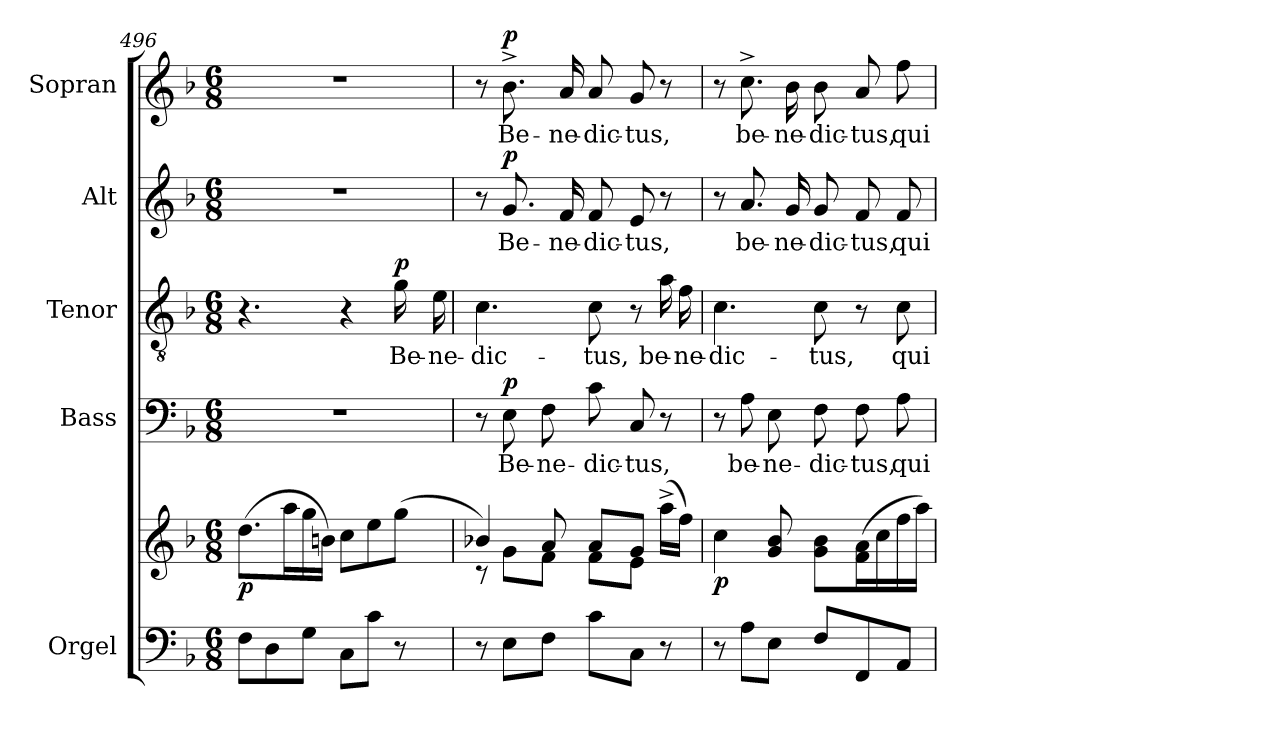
**kern	**kern	**dynam	**kern	**text	**dynam	**kern	**text	**dynam	**kern	**text	**dynam	**kern	**text	**dynam
*part5	*part5	*part5	*part4	*part4	*part4	*part3	*part3	*part3	*part2	*part2	*part2	*part1	*part1	*part1
*staff6	*staff5	*staff5/6	*staff4	*staff4	*staff4	*staff3	*staff3	*staff3	*staff2	*staff2	*staff2	*staff1	*staff1	*staff1
*I"Orgel	*	*	*I"Bass	*	*	*I"Tenor	*	*	*I"Alt	*	*	*I"Sopran	*	*
*I'Org.	*	*	*I'B.	*	*	*I'T.	*	*	*I'A.	*	*	*I'S.	*	*
*clefF4	*clefG2	*	*clefF4	*	*	*clefGv2	*	*	*clefG2	*	*	*clefG2	*	*
*k[b-]	*k[b-]	*	*k[b-]	*	*	*k[b-]	*	*	*k[b-]	*	*	*k[b-]	*	*
*F:	*F:	*	*F:	*	*	*F:	*	*	*F:	*	*	*F:	*	*
*M6/8	*M6/8	*	*M6/8	*	*	*M6/8	*	*	*M6/8	*	*	*M6/8	*	*
=496	=496	=496	=496	=496	=496	=496	=496	=496	=496	=496	=496	=496	=496	=496
!	!	!LO:DY:b	!	!	!	!	!	!	!	!	!	!	!	!
8F\L	(>8.dd\L	p	2.r	.	.	4.r	.	.	2.r	.	.	2.r	.	.
8D\	.	.	.	.	.	.	.	.	.	.	.	.	.	.
.	16aa\L	.	.	.	.	.	.	.	.	.	.	.	.	.
8G\J	16gg\	.	.	.	.	.	.	.	.	.	.	.	.	.
.	16bn\JJ)	.	.	.	.	.	.	.	.	.	.	.	.	.
8C\L	8cc\L	.	.	.	.	4r	.	.	.	.	.	.	.	.
8c\J	8ee\	.	.	.	.	.	.	.	.	.	.	.	.	.
!	!	!	!	!	!	!	!LO:LY:b	!LO:DY:a	!	!	!	!	!	!
8r	(>8gg\J	.	.	.	.	16g\	Be-	p	.	.	.	.	.	.
!	!	!	!	!	!	!	!LO:LY:b	!	!	!	!	!	!	!
.	.	.	.	.	.	16e\	-ne-	.	.	.	.	.	.	.
=497	=497	=497	=497	=497	=497	=497	=497	=497	=497	=497	=497	=497	=497	=497
*	*^	*	*	*	*	*	*	*	*	*	*	*	*	*
!	!	!	!	!	!	!	!	!LO:LY:b	!	!	!	!	!	!	!
8r	4b-X/)	8rc	.	8r	.	.	4.c\	-dic-	.	8r	.	.	8r	.	.
!	!	!	!	!	!LO:LY:b	!LO:DY:a	!	!	!	!	!LO:LY:b	!LO:DY:a	!	!LO:LY:b	!LO:DY:a
8E\L	.	8g\L	.	8E\	Be-	p	.	.	.	8.g/	Be-	p	8.b-^>\	Be-	p
!	!	!	!	!	!LO:LY:b	!	!	!	!	!	!	!	!	!	!
8F\J	8a/	8f\J	.	8F\	-ne-	.	.	.	.	.	.	.	.	.	.
!	!	!	!	!	!	!	!	!	!	!	!LO:LY:b	!	!	!LO:LY:b	!
.	.	.	.	.	.	.	.	.	.	16f/	-ne-	.	16a/	-ne-	.
!	!	!	!	!	!LO:LY:b	!	!	!LO:LY:b	!	!	!LO:LY:b	!	!	!LO:LY:b	!
8c\L	8a/L	8f\L	.	8c\	-dic-	.	8c\	-tus,	.	8f/	-dic-	.	8a/	-dic-	.
!	!	!	!	!	!LO:LY:b	!	!	!	!	!	!LO:LY:b	!	!	!LO:LY:b	!
8C\J	8g/J	8e\J	.	8C/	-tus,	.	8r	.	.	8e/	-tus,	.	8g/	-tus,	.
!	!	!	!	!	!	!	!	!LO:LY:b	!	!	!	!	!	!	!
8r	(>16aa^>\LL	8ryy	.	8r	.	.	16a\	be-	.	8r	.	.	8r	.	.
!	!	!	!	!	!	!	!	!LO:LY:b	!	!	!	!	!	!	!
.	16ff\JJ)	.	.	.	.	.	16f\	-ne-	.	.	.	.	.	.	.
*	*v	*v	*	*	*	*	*	*	*	*	*	*	*	*	*
=498	=498	=498	=498	=498	=498	=498	=498	=498	=498	=498	=498	=498	=498	=498
!	!	!LO:DY:b	!	!	!	!	!LO:LY:b	!	!	!	!	!	!	!
8r	4cc\	p	8r	.	.	4.c\	-dic-	.	8r	.	.	8r	.	.
!	!	!	!	!LO:LY:b	!	!	!	!	!	!LO:LY:b	!	!	!LO:LY:b	!
8A\L	.	.	8A\	be-	.	.	.	.	8.a/	be-	.	8.cc^>\	be-	.
!	!	!	!	!LO:LY:b	!	!	!	!	!	!	!	!	!	!
8E\J	8g/ 8b-/	.	8E\	-ne-	.	.	.	.	.	.	.	.	.	.
!	!	!	!	!	!	!	!	!	!	!LO:LY:b	!	!	!LO:LY:b	!
.	.	.	.	.	.	.	.	.	16g/	-ne-	.	16b-\	-ne-	.
!	!	!	!	!LO:LY:b	!	!	!LO:LY:b	!	!	!LO:LY:b	!	!	!LO:LY:b	!
8F/L	8g\ 8b-\L	.	8F\	-dic-	.	8c\	-tus,	.	8g/	-dic-	.	8b-\	-dic-	.
!	!	!	!	!LO:LY:b	!	!	!	!	!	!LO:LY:b	!	!	!LO:LY:b	!
8FF/	(>16f\ 16a\L	.	8F\	-tus,	.	8r	.	.	8f/	-tus,	.	8a/	-tus,	.
.	16cc\	.	.	.	.	.	.	.	.	.	.	.	.	.
!	!	!	!	!LO:LY:b	!	!	!LO:LY:b	!	!	!LO:LY:b	!	!	!LO:LY:b	!
8AA/J	16ff\	.	8A\	qui	.	8c\	qui	.	8f/	qui	.	8ff\	qui	.
.	16aa\JJ)	.	.	.	.	.	.	.	.	.	.	.	.	.
=	=	=	=	=	=	=	=	=	=	=	=	=	=	=
*-	*-	*-	*-	*-	*-	*-	*-	*-	*-	*-	*-	*-	*-	*-
